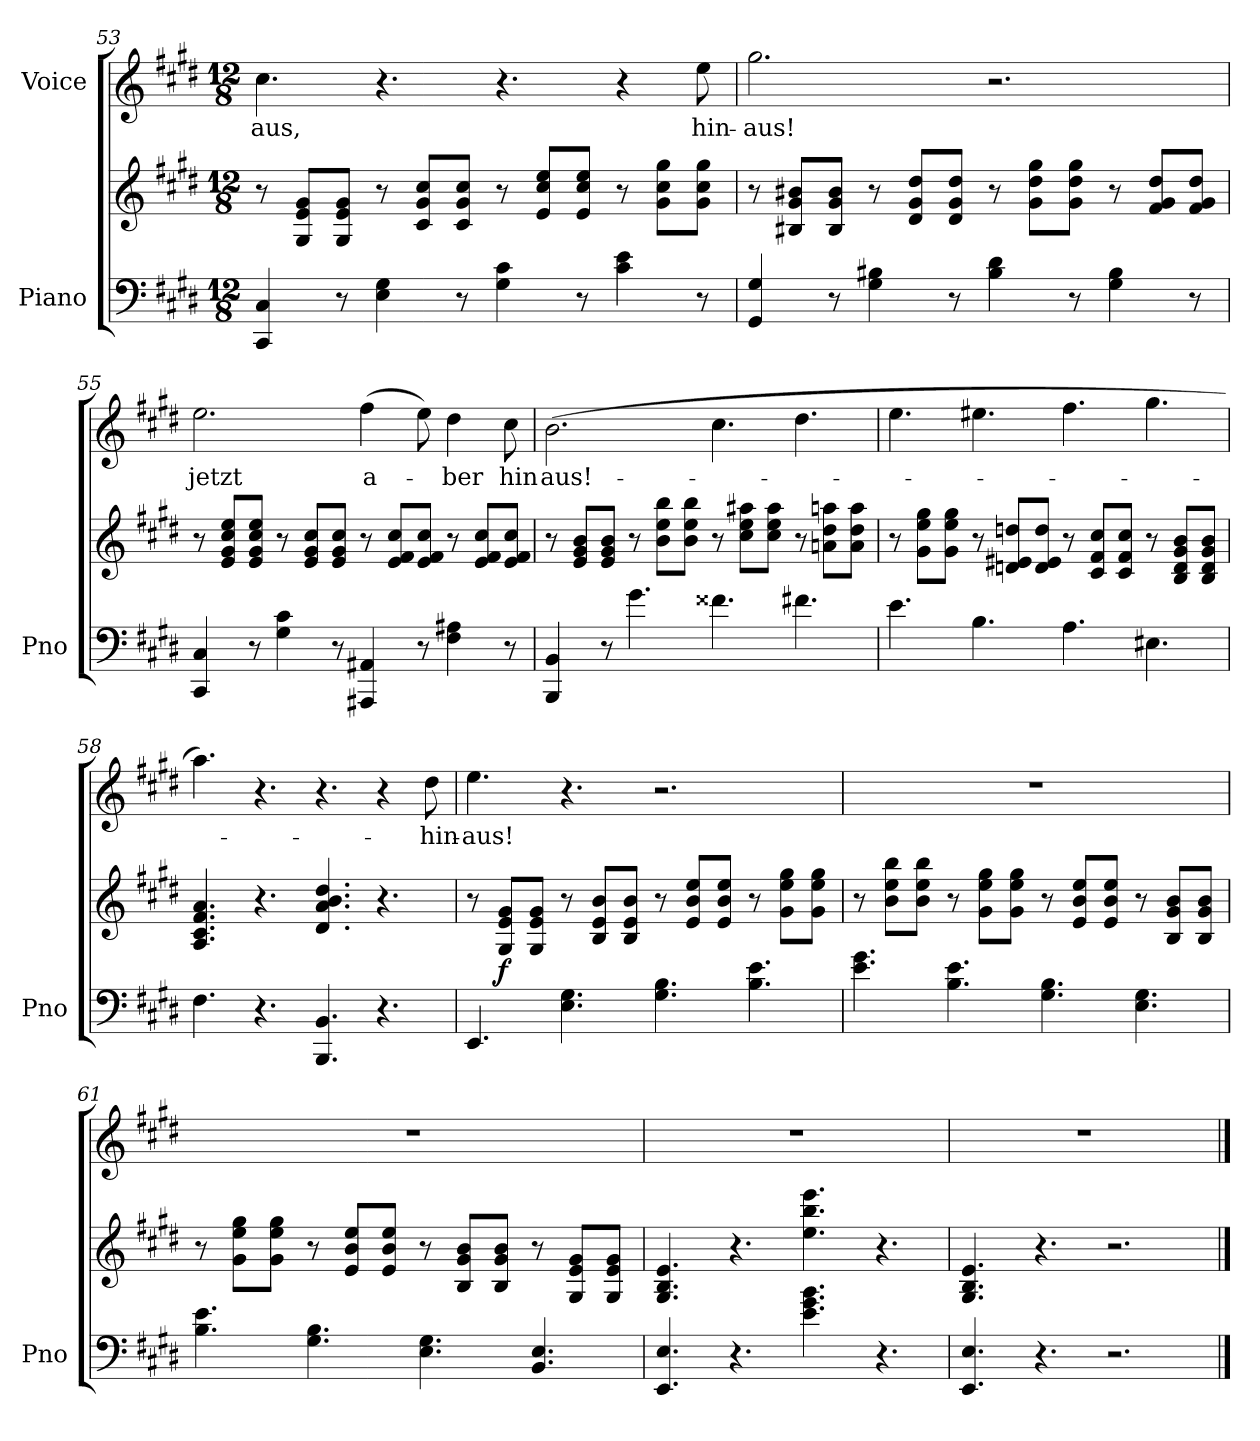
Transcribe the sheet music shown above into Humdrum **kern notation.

**kern	**kern	**dynam	**kern	**text
*part2	*part2	*part2	*part1	*part1
*staff3	*staff2	*staff2/3	*staff1	*staff1
*I"Piano	*	*	*I"Voice	*
*I'Pno	*	*	*	*
*clefF4	*clefG2	*	*clefG2	*
*k[f#c#g#d#]	*k[f#c#g#d#]	*	*k[f#c#g#d#]	*
*M12/8	*M12/8	*	*M12/8	*
=53	=53	=53	=53	=53
!	!	!	!	!LO:LY:b
4CC#/ 4C#/	8r	.	4.cc#\	-aus,
.	8G#/ 8e/ 8g#/L	.	.	.
8r	8G#/ 8e/ 8g#/J	.	.	.
4E\ 4G#\	8r	.	4.r	.
.	8c#/ 8g#/ 8cc#/L	.	.	.
8r	8c#/ 8g#/ 8cc#/J	.	.	.
4G#\ 4c#\	8r	.	4.r	.
.	8e/ 8cc#/ 8ee/L	.	.	.
8r	8e/ 8cc#/ 8ee/J	.	.	.
4c#\ 4e\	8r	.	4r	.
.	8g#\ 8cc#\ 8gg#\L	.	.	.
!	!	!	!	!LO:LY:b
8r	8g#\ 8cc#\ 8gg#\J	.	8ee\	hin-
!!LO:LB:g=z
=54	=54	=54	=54	=54
!	!	!	!	!LO:LY:b
4GG#/ 4G#/	8r	.	2.gg#\	-aus!
.	8B#X/ 8g#/ 8b#X/L	.	.	.
8r	8B#/ 8g#/ 8b#/J	.	.	.
4G#\ 4B#X\	8r	.	.	.
.	8d#/ 8g#/ 8dd#/L	.	.	.
8r	8d#/ 8g#/ 8dd#/J	.	.	.
4B#\ 4d#\	8r	.	2.r	.
.	8g#\ 8dd#\ 8gg#\L	.	.	.
8r	8g#\ 8dd#\ 8gg#\J	.	.	.
4G#\ 4B#\	8r	.	.	.
.	8f#/ 8g#/ 8dd#/L	.	.	.
8r	8f#/ 8g#/ 8dd#/J	.	.	.
=55	=55	=55	=55	=55
!	!	!	!	!LO:LY:b
4CC#/ 4C#/	8r	.	2.ee\	jetzt
.	8e/ 8g#/ 8cc#/ 8ee/L	.	.	.
8r	8e/ 8g#/ 8cc#/ 8ee/J	.	.	.
4G#\ 4c#\	8r	.	.	.
.	8e/ 8g#/ 8cc#/L	.	.	.
8r	8e/ 8g#/ 8cc#/J	.	.	.
!	!	!	!	!LO:LY:b
4AAA#X/ 4AA#X/	8r	.	(>4ff#\	a-
.	8e/ 8f#/ 8cc#/L	.	.	.
8r	8e/ 8f#/ 8cc#/J	.	8ee\)	.
!	!	!	!	!LO:LY:b
4F#\ 4A#X\	8r	.	4dd#\	-ber
.	8e/ 8f#/ 8cc#/L	.	.	.
!	!	!	!	!LO:LY:b
8r	8e/ 8f#/ 8cc#/J	.	8cc#\	hin
=56	=56	=56	=56	=56
!	!	!	!	!LO:LY:b
4BBB/ 4BB/	8r	.	(>2.b\	-aus!-
.	8e/ 8g#/ 8b/L	.	.	.
8r	8e/ 8g#/ 8b/J	.	.	.
4.g#\	8r	.	.	.
.	8b\ 8ee\ 8bb\L	.	.	.
.	8b\ 8ee\ 8bb\J	.	.	.
4.f##X\	8r	.	4.cc#\	.
.	8cc#\ 8ee\ 8aa#X\L	.	.	.
.	8cc#\ 8ee\ 8aa#\J	.	.	.
4.f#X\	8r	.	4.dd#\	.
.	8an\ 8dd#\ 8aan\L	.	.	.
.	8a\ 8dd#\ 8aa\J	.	.	.
=57	=57	=57	=57	=57
4.e\	8r	.	4.ee\	.
.	8g#\ 8ee\ 8gg#\L	.	.	.
.	8g#\ 8ee\ 8gg#\J	.	.	.
4.B\	8r	.	4.ee#X\	.
.	8dn/ 8e#X/ 8ddn/L	.	.	.
.	8d/ 8e#/ 8dd/J	.	.	.
4.A\	8r	.	4.ff#\	.
.	8c#/ 8f#/ 8cc#/L	.	.	.
.	8c#/ 8f#/ 8cc#/J	.	.	.
4.E#X\	8r	.	4.gg#\	.
.	8B/ 8d/ 8g#/ 8b/L	.	.	.
.	8B/ 8d/ 8g#/ 8b/J	.	.	.
!!LO:LB:g=z
=58	=58	=58	=58	=58
4.F#\	4.A/ 4.c#/ 4.f#/ 4.a/	.	4.aa\)	.
4.r	4.r	.	4.r	.
4.BBB/ 4.BB/	4.d#/ 4.a/ 4.b/ 4.dd#/	.	4.r	.
4.r	4.r	.	4r	.
!	!	!	!	!LO:LY:b
.	.	.	8dd#\	hin-
=59	=59	=59	=59	=59
!	!	!	!	!LO:LY:b
4.EE/	8r	.	4.ee\	-aus!
!	!	!LO:DY:b	!	!
.	8G#/ 8e/ 8g#/L	f	.	.
.	8G#/ 8e/ 8g#/J	.	.	.
4.E\ 4.G#\	8r	.	4.r	.
.	8B/ 8e/ 8b/L	.	.	.
.	8B/ 8e/ 8b/J	.	.	.
4.G#\ 4.B\	8r	.	2.r	.
.	8e/ 8b/ 8ee/L	.	.	.
.	8e/ 8b/ 8ee/J	.	.	.
4.B\ 4.e\	8r	.	.	.
.	8g#\ 8ee\ 8gg#\L	.	.	.
.	8g#\ 8ee\ 8gg#\J	.	.	.
=60	=60	=60	=60	=60
4.e\ 4.g#\	8r	.	1.r	.
.	8b\ 8ee\ 8bb\L	.	.	.
.	8b\ 8ee\ 8bb\J	.	.	.
4.B\ 4.e\	8r	.	.	.
.	8g#\ 8ee\ 8gg#\L	.	.	.
.	8g#\ 8ee\ 8gg#\J	.	.	.
4.G#\ 4.B\	8r	.	.	.
.	8e/ 8b/ 8ee/L	.	.	.
.	8e/ 8b/ 8ee/J	.	.	.
4.E\ 4.G#\	8r	.	.	.
.	8B/ 8g#/ 8b/L	.	.	.
.	8B/ 8g#/ 8b/J	.	.	.
=61	=61	=61	=61	=61
4.B\ 4.e\	8r	.	1.r	.
.	8g#\ 8ee\ 8gg#\L	.	.	.
.	8g#\ 8ee\ 8gg#\J	.	.	.
4.G#\ 4.B\	8r	.	.	.
.	8e/ 8b/ 8ee/L	.	.	.
.	8e/ 8b/ 8ee/J	.	.	.
4.E\ 4.G#\	8r	.	.	.
.	8B/ 8g#/ 8b/L	.	.	.
.	8B/ 8g#/ 8b/J	.	.	.
4.BB/ 4.E/	8r	.	.	.
.	8G#/ 8e/ 8g#/L	.	.	.
.	8G#/ 8e/ 8g#/J	.	.	.
=62	=62	=62	=62	=62
4.EE/ 4.E/	4.G#/ 4.B/ 4.e/	.	1.r	.
4.r	4.r	.	.	.
4.e\ 4.g#\ 4.b\	4.ee\ 4.bb\ 4.eee\	.	.	.
4.r	4.r	.	.	.
=63	=63	=63	=63	=63
4.EE/ 4.E/	4.G#/ 4.B/ 4.e/	.	1.r	.
4.r	4.r	.	.	.
2.r	2.r	.	.	.
==	==	==	==	==
*-	*-	*-	*-	*-
